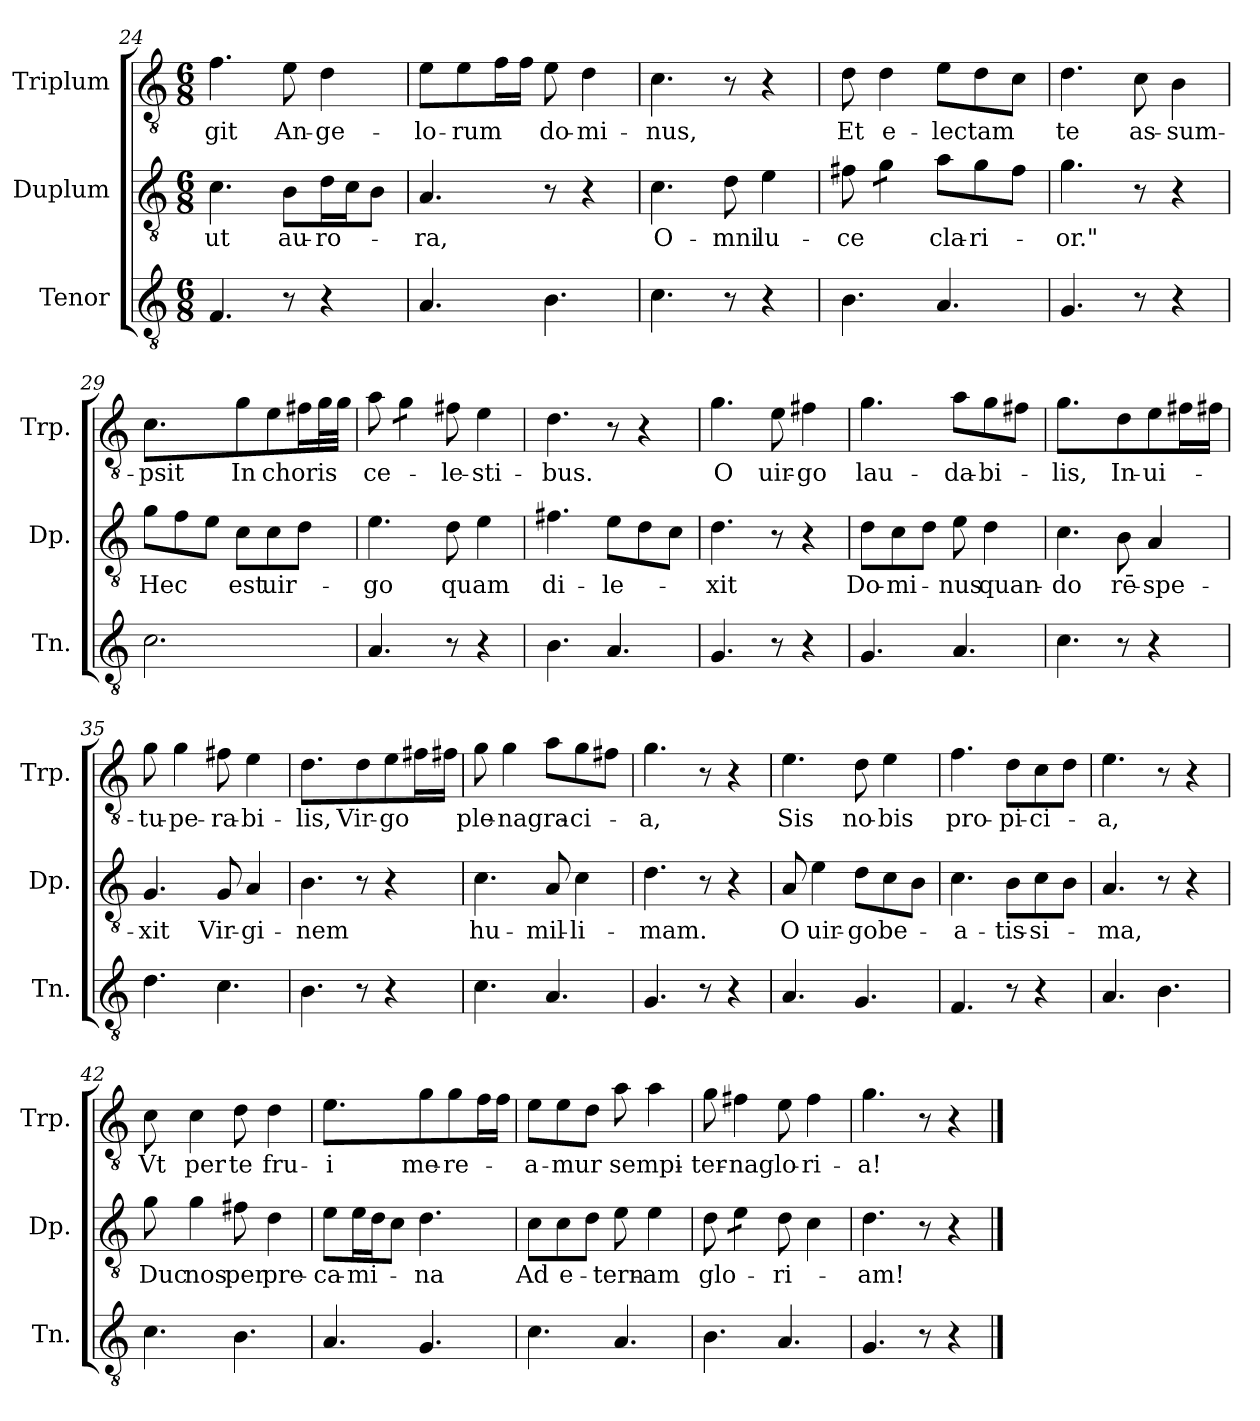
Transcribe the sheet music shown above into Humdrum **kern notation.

**kern	**kern	**text	**kern	**text
*part3	*part2	*part2	*part1	*part1
*staff3	*staff2	*staff2	*staff1	*staff1
*I"Tenor	*I"Duplum	*	*I"Triplum	*
*I'Tn.	*I'Dp.	*	*I'Trp.	*
*clefGv2	*clefGv2	*	*clefGv2	*
*k[]	*k[]	*	*k[]	*
*M6/8	*M6/8	*	*M6/8	*
=24	=24	=24	=24	=24
!	!	!LO:LY:b	!	!LO:LY:b
4.F/	4.c\	ut	4.f\	-git
!	!	!LO:LY:b	!	!LO:LY:b
8r	8B\L	au-	8e\	An-
!	!	!LO:LY:b	!	!LO:LY:b
4r	16d\L	-ro-	4d\	-ge-
.	16c\J	.	.	.
.	8B\J	.	.	.
=25	=25	=25	=25	=25
!	!	!LO:LY:b	!	!LO:LY:b
4.A/	4.A/	-ra,	8e\L	-lo-
!	!	!	!	!LO:LY:b
.	.	.	8e\	-rum
*	*	*	*tremolo	*
.	.	.	16f\	.
.	.	.	16f\JJ	.
*	*	*	*Xtremolo	*
!	!	!	!	!LO:LY:b
4.B\	8r	.	8e\	do-
!	!	!	!	!LO:LY:b
.	4r	.	4d\	-mi-
=26	=26	=26	=26	=26
!	!	!LO:LY:b	!	!LO:LY:b
4.c\	4.c\	O-	4.c\	-nus,
!	!	!LO:LY:b	!	!
8r	8d\	-mni	8r	.
!	!	!LO:LY:b	!	!
4r	4e\	lu-	4r	.
!!LO:LB:g=z
=27	=27	=27	=27	=27
!	!	!LO:LY:b	!	!LO:LY:b
4.B\	8f#i\	-ce	8d\	Et
!	!	!	!	!LO:LY:b
*	*tremolo	*	*	*
.	8g\L	.	4d\	e-
.	8g\J	.	.	.
*	*Xtremolo	*	*	*
!	!	!LO:LY:b	!	!LO:LY:b
4.A/	8a\L	cla-	8e\L	-lectam
!	!	!LO:LY:b	!	!
.	8g\	-ri-	8d\	.
.	8f#i\J	.	8c\J	.
=28	=28	=28	=28	=28
!	!	!LO:LY:b	!	!LO:LY:b
4.G/	4.g\	-or."	4.d\	te
!	!	!	!	!LO:LY:b
8r	8r	.	8c\	as-
!	!	!	!	!LO:LY:b
4r	4r	.	4B\	-sum-
=29	=29	=29	=29	=29
!	!	!LO:LY:b	!	!LO:LY:b
2.c\	8g\L	Hec	4.c\	-psit
.	8f\	.	.	.
.	8e\J	.	.	.
!	!	!LO:LY:b	!	!LO:LY:b
.	8c\L	est	8g\L	In
!	!	!LO:LY:b	!	!LO:LY:b
.	8c\	uir-	8e\	choris
.	8d\J	.	16f#X\L	.
*	*	*	*tremolo	*
.	.	.	32g\	.
.	.	.	32g\JJJ	.
*	*	*	*Xtremolo	*
=30	=30	=30	=30	=30
!	!	!LO:LY:b	!	!LO:LY:b
4.A/	4.e\	-go	8a\	ce-
*	*	*	*tremolo	*
.	.	.	8g\L	.
.	.	.	8g\J	.
*	*	*	*Xtremolo	*
!	!	!LO:LY:b	!	!LO:LY:b
8r	8d\	quam	8f#X\	-le-
!	!	!	!	!LO:LY:b
4r	4e\	.	4e\	-sti-
=31	=31	=31	=31	=31
!	!	!LO:LY:b	!	!LO:LY:b
4.B\	4.f#X\	di-	4.d\	-bus.
!	!	!LO:LY:b	!	!
4.A/	8e\L	-le-	8r	.
.	8d\	.	4r	.
.	8c\J	.	.	.
=32	=32	=32	=32	=32
!	!	!LO:LY:b	!	!LO:LY:b
4.G/	4.d\	-xit	4.g\	O
!	!	!	!	!LO:LY:b
8r	8r	.	8e\	uir-
!	!	!	!	!LO:LY:b
4r	4r	.	4f#X\	-go
!!LO:LB:g=z
=33	=33	=33	=33	=33
!	!	!LO:LY:b	!	!LO:LY:b
4.G/	8d\L	Do-	4.g\	lau-
!	!	!LO:LY:b	!	!
.	8c\	-mi-	.	.
.	8d\J	.	.	.
!	!	!LO:LY:b	!	!LO:LY:b
4.A/	8e\	-nus	8a\L	-da-
!	!	!LO:LY:b	!	!LO:LY:b
.	4d\	quan-	8g\	-bi-
.	.	.	8f#X\J	.
=34	=34	=34	=34	=34
!	!	!LO:LY:b	!	!LO:LY:b
4.c\	4.c\	-do	4.g\	-lis,
!	!	!LO:LY:b	!	!LO:LY:b
8r	8B\	rē-	8d\L	In-
!	!	!LO:LY:b	!	!LO:LY:b
4r	4A/	-spe-	8e\	-ui-
*	*	*	*tremolo	*
.	.	.	16f#X\	.
.	.	.	16f#X\JJ	.
*	*	*	*Xtremolo	*
=35	=35	=35	=35	=35
!	!	!LO:LY:b	!	!LO:LY:b
4.d\	4.G/	-xit	8g\	-tu-
!	!	!	!	!LO:LY:b
.	.	.	4g\	-pe-
!	!	!LO:LY:b	!	!LO:LY:b
4.c\	8G/	Vir-	8f#X\	-ra-
!	!	!LO:LY:b	!	!LO:LY:b
.	4A/	-gi-	4e\	-bi-
=36	=36	=36	=36	=36
!	!	!LO:LY:b	!	!LO:LY:b
4.B\	4.B\	-nem	4.d\	-lis,
!	!	!	!	!LO:LY:b
8r	8r	.	8d\L	Vir-
!	!	!	!	!LO:LY:b
4r	4r	.	8e\	-go
*	*	*	*tremolo	*
.	.	.	16f#X\	.
.	.	.	16f#X\JJ	.
*	*	*	*Xtremolo	*
=37	=37	=37	=37	=37
!	!	!LO:LY:b	!	!LO:LY:b
4.c\	4.c\	hu-	8g\	ple-
!	!	!	!	!LO:LY:b
.	.	.	4g\	-na
!	!	!LO:LY:b	!	!LO:LY:b
4.A/	8A/	-mil-	8a\L	gra-
!	!	!LO:LY:b	!	!LO:LY:b
.	4c\	-li-	8g\	-ci-
.	.	.	8f#X\J	.
=38	=38	=38	=38	=38
!	!	!LO:LY:b	!	!LO:LY:b
4.G/	4.d\	-mam.	4.g\	-a,
8r	8r	.	8r	.
4r	4r	.	4r	.
!!LO:LB:g=z
=39	=39	=39	=39	=39
!	!	!LO:LY:b	!	!LO:LY:b
4.A/	8A/	O	4.e\	Sis
!	!	!LO:LY:b	!	!
.	4e\	uir-	.	.
!	!	!LO:LY:b	!	!LO:LY:b
4.G/	8d\L	-go	8d\	no-
!	!	!LO:LY:b	!	!LO:LY:b
.	8c\	be-	4e\	-bis
.	8B\J	.	.	.
=40	=40	=40	=40	=40
!	!	!LO:LY:b	!	!LO:LY:b
4.F/	4.c\	-a-	4.f\	pro-
!	!	!LO:LY:b	!	!LO:LY:b
8r	8B\L	-tis-	8d\L	-pi-
!	!	!LO:LY:b	!	!LO:LY:b
4r	8c\	-si-	8c\	-ci-
.	8B\J	.	8d\J	.
=41	=41	=41	=41	=41
!	!	!LO:LY:b	!	!LO:LY:b
4.A/	4.A/	-ma,	4.e\	-a,
4.B\	8r	.	8r	.
.	4r	.	4r	.
=42	=42	=42	=42	=42
!	!	!LO:LY:b	!	!LO:LY:b
4.c\	8g\	Duc	8c\	Vt
!	!	!LO:LY:b	!	!LO:LY:b
.	4g\	nos	4c\	per
!	!	!LO:LY:b	!	!LO:LY:b
4.B\	8f#X\	per	8d\	te
!	!	!LO:LY:b	!	!LO:LY:b
.	4d\	pre-	4d\	fru-
=43	=43	=43	=43	=43
!	!	!LO:LY:b	!	!LO:LY:b
4.A/	8e\L	-ca-	4.e\	-i
!	!	!LO:LY:b	!	!
.	16e\L	-mi-	.	.
.	16d\J	.	.	.
.	8c\J	.	.	.
!	!	!LO:LY:b	!	!LO:LY:b
4.G/	4.d\	-na	8g\L	me-
!	!	!	!	!LO:LY:b
.	.	.	8g\	-re-
*	*	*	*tremolo	*
.	.	.	16f\	.
.	.	.	16f\JJ	.
*	*	*	*Xtremolo	*
=44	=44	=44	=44	=44
!	!	!LO:LY:b	!	!LO:LY:b
4.c\	8c\L	Ad	8e\L	-a-
!	!	!LO:LY:b	!	!LO:LY:b
.	8c\	e-	8e\	-mur
.	8d\J	.	8d\J	.
!	!	!LO:LY:b	!	!LO:LY:b
4.A/	8e\	-tern-	8a\	sempi-
!	!	!LO:LY:b	!	!
.	4e\	-am	4a\	.
!!LO:LB:g=z
=45	=45	=45	=45	=45
!	!	!LO:LY:b	!	!LO:LY:b
4.B\	8d\	glo-	8g\	-ter-
!	!	!	!	!LO:LY:b
*	*tremolo	*	*	*
.	8e\L	.	4f#i\	-na
.	8e\J	.	.	.
*	*Xtremolo	*	*	*
!	!	!LO:LY:b	!	!LO:LY:b
4.A/	8d\	-ri-	8e\	glo-
!	!	!	!	!LO:LY:b
.	4c\	.	4f#i\	-ri-
=46	=46	=46	=46	=46
!	!	!LO:LY:b	!	!LO:LY:b
4.G/	4.d\	-am!	4.g\	-a!
8r	8r	.	8r	.
4r	4r	.	4r	.
==	==	==	==	==
*-	*-	*-	*-	*-
